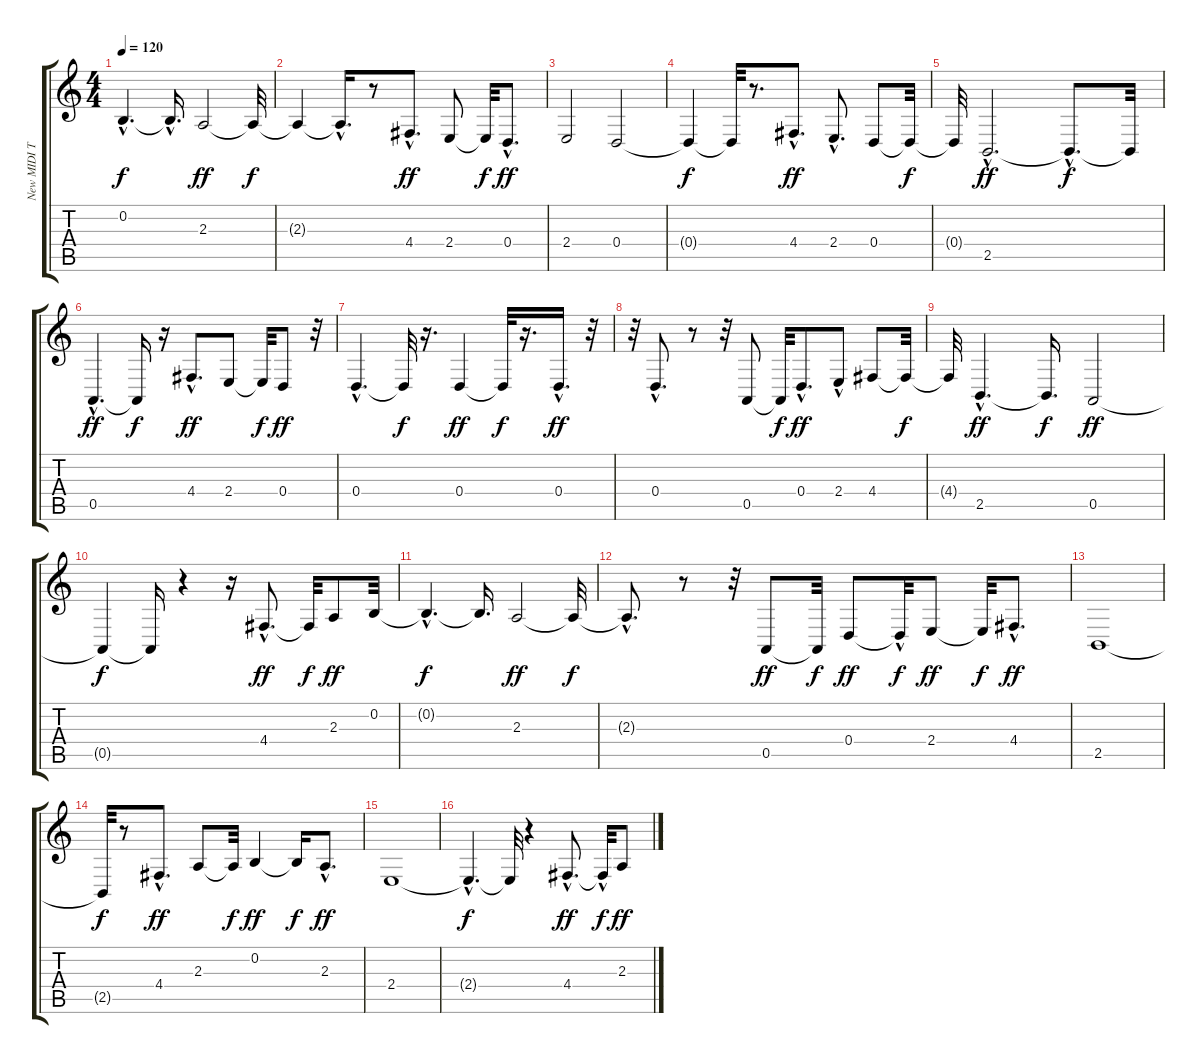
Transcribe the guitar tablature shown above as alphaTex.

\track ("New MIDI Track" "New MIDI T") {instrument frenchhorn}
\staff {score tabs}
\tuning (E4 B3 G3 D3 A2 E2) {hide}
\ts (4 4)
\tempo 120
\clef g2
\ks c
0.2{hac t}.4{d dy f} 0.2{hac t}.16{d} 2.3.2{dy ff} 2.3{t}.32{dy f} |
2.3{t}.4 2.3{hac t}.16{d} r.8 4.4{hac}.8{d dy ff} 2.4.8 2.4{t}.32{dy f} 0.4{hac}.8{d dy ff} |
2.4.2 0.4.2 |
0.4{t}.4{dy f} 0.4{t}.32 r.8{d} 4.4{hac}.8{d dy ff} 2.4{hac}.8{d} 0.4.8 0.4{t}.32{dy f} |
0.4{t}.32 2.5{hac}.2{d dy ff} 2.5{hac t}.8{d dy f} 2.5{t}.32 |
0.5{hac}.4{d dy ff} 0.5{t}.16{dy f} r.16 4.4{hac}.8{d dy ff} 2.4.8 2.4{t}.32{dy f} 0.4.8{dy ff} r.32 |
0.4{hac}.4{d} 0.4{t}.32{dy f} r.16{d} 0.4.4{dy ff} 0.4{t}.32{dy f} r.16{d} 0.4{hac}.16{d dy ff} r.32 |
r.32 0.4{hac}.8{d} r.8 r.32 0.5.8 0.5{t}.32{dy f} 0.4{hac}.8{d dy ff} 2.4{hac}.8 4.4.8 4.4{t}.32{dy f} |
4.4{t}.32 2.5{hac}.4{d dy ff} 2.5{t}.16{d dy f} 0.5.2{dy ff} |
0.5{t}.4{dy f} 0.5{t}.16 r.4 r.16 4.4{hac}.8{d dy ff} 4.4{t}.32{dy f} 2.3.8{dy ff} 0.2.32 |
0.2{hac t}.4{d dy f} 0.2{t}.16{d} 2.3.2{dy ff} 2.3{t}.32{dy f} |
2.3{hac t}.8{d} r.8 r.32 0.5.8{dy ff} 0.5{t}.32{dy f} 0.4.8{dy ff} 0.4{hac t}.32{dy f} 2.4.8{dy ff} 2.4{t}.32{dy f} 4.4{hac}.8{d dy ff} |
2.5.1 |
2.5{t}.32{dy f} r.8 4.4{hac}.8{d dy ff} 2.3.8 2.3{t}.32{dy f} 0.2.4{dy ff} 0.2{t}.16{dy f} 2.3{hac}.8{d dy ff} |
2.4.1 |
2.4{hac t}.4{d dy f} 2.4{t}.32 r.4 4.4{hac}.8{d dy ff} 4.4{hac t}.32{dy f} 2.3.8{dy ff}
